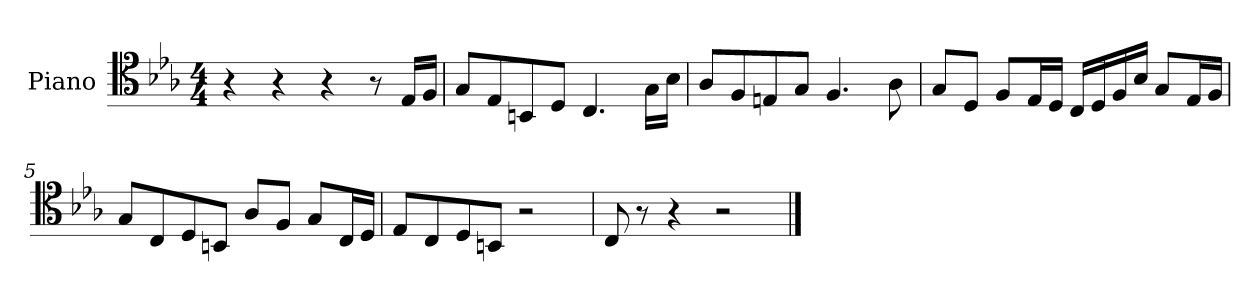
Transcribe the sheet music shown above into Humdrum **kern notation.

**kern
*part1
*staff1
*I"Piano
*I'Pno
*clefC4
*k[b-e-a-]
*c:
*M4/4
=1
4r
4r
4r
8r
16E-/LL
16F/JJ
=2
8G/L
8E-/
8BBn/
8D/J
4.C/
16G\LL
16B-\JJ
=3
8A-/L
8F/
8En/
8G/J
4.F/
8A-\
=4
8G/L
8D/J
8F/L
16E-/L
16D/JJ
16C/LL
16D/
16F/
16B-/JJ
8G/L
16E-/L
16F/JJ
=5
8G/L
8C/
8D/
8BBn/J
8A-/L
8F/J
8G/L
16C/L
16D/JJ
=6
8E-/L
8C/
8D/
8BBn/J
2r
=7
8C/
8r
4r
2r
==
*-
